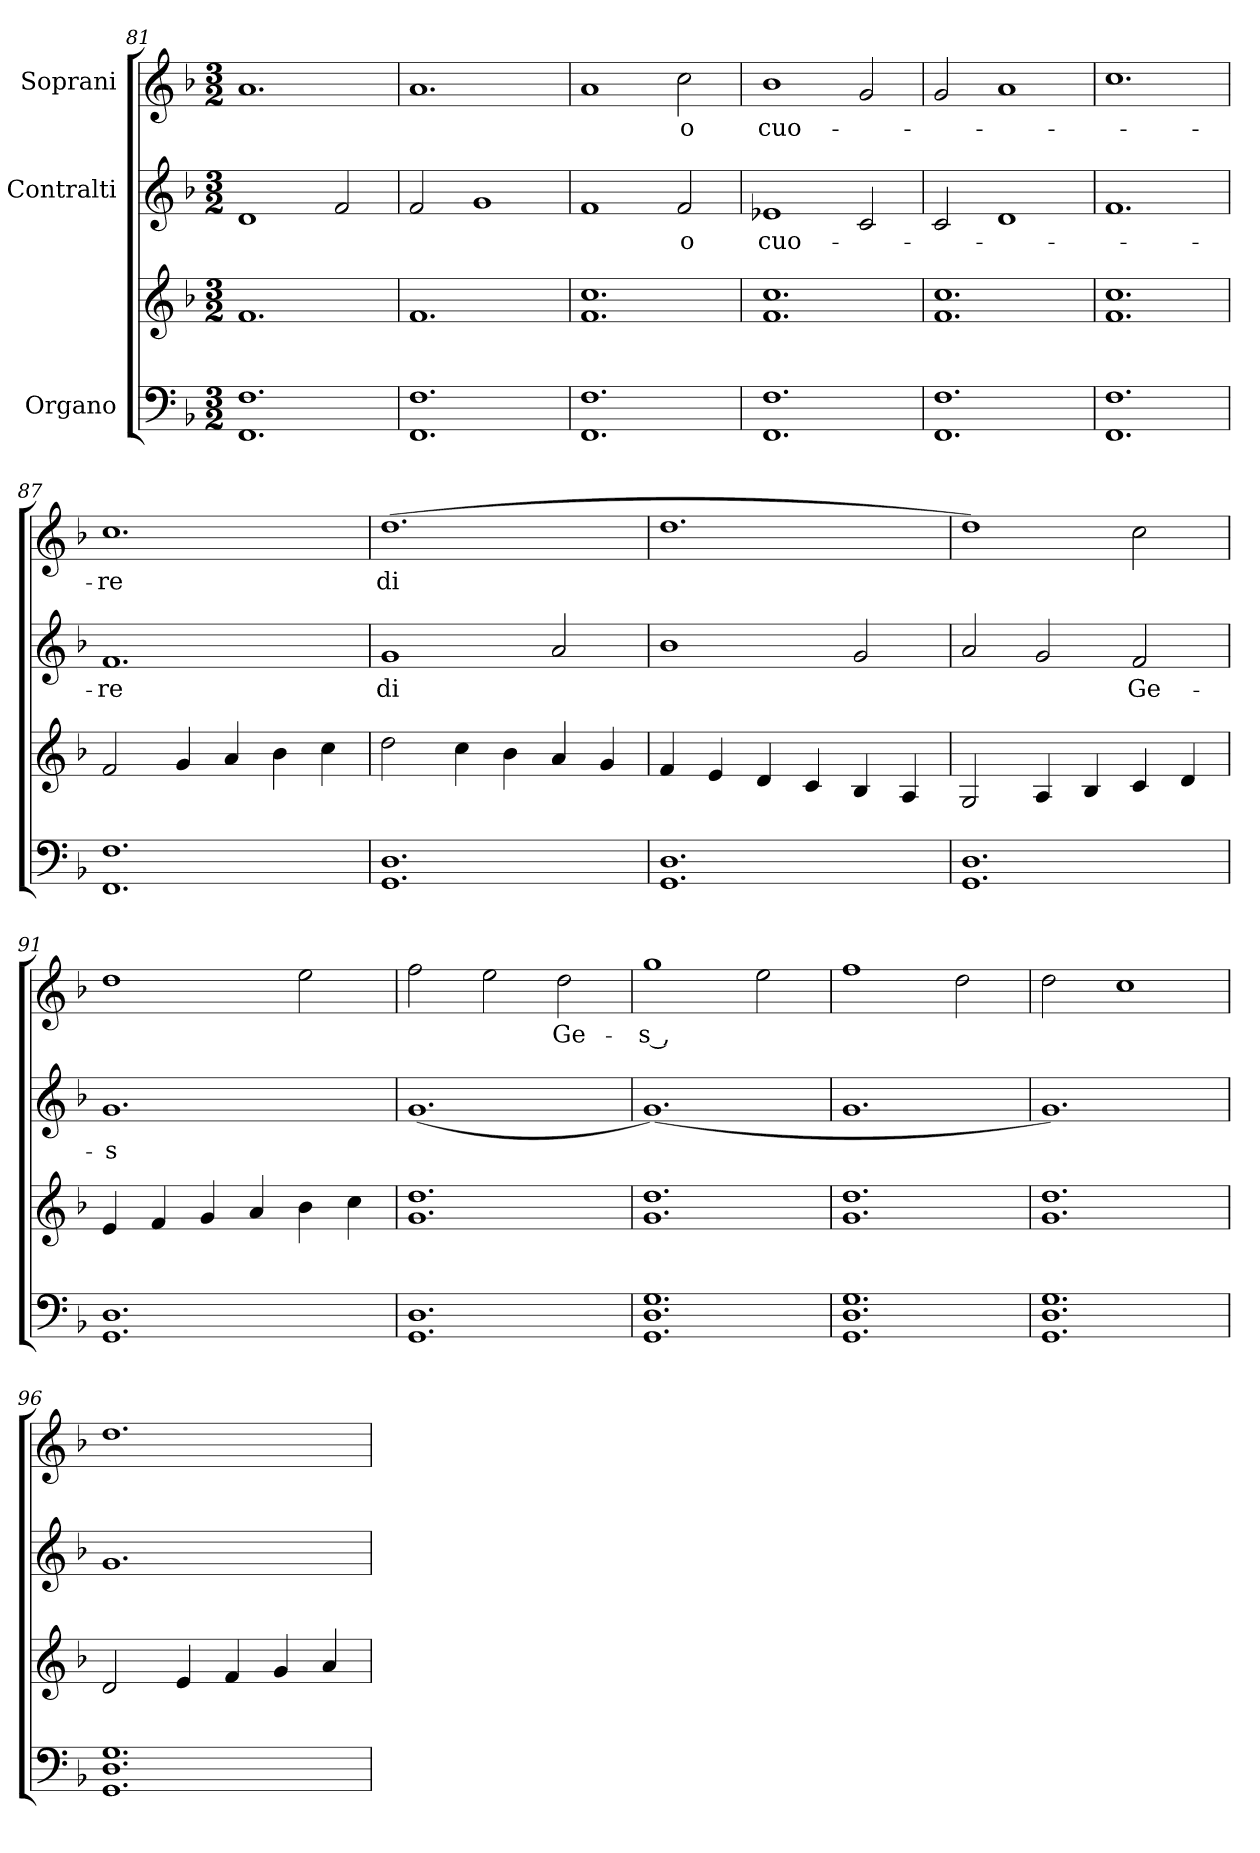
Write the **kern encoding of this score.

**kern	**kern	**kern	**text	**kern	**text
*part3	*part3	*part2	*part2	*part1	*part1
*staff4	*staff3	*staff2	*staff2	*staff1	*staff1
*I"Organo	*	*I"Contralti	*	*I"Soprani	*
*clefF4	*clefG2	*clefG2	*	*clefG2	*
*k[b-]	*k[b-]	*k[b-]	*	*k[b-]	*
*F:	*F:	*F:	*	*F:	*
*M3/2	*M3/2	*M3/2	*	*M3/2	*
=81	=81	=81	=81	=81	=81
1.FF 1.F	1.f	1d	.	1.a	.
.	.	2f/	.	.	.
=82	=82	=82	=82	=82	=82
1.FF 1.F	1.f	2f/	.	1.a	.
.	.	1g	.	.	.
!!LO:LB:g=z
=83	=83	=83	=83	=83	=83
1.FF 1.F	1.f 1.cc	1f	.	1a	.
!	!	!	!LO:LY:b	!	!LO:LY:b
.	.	2f/	o	2cc\	o
=84	=84	=84	=84	=84	=84
!	!	!	!LO:LY:b	!	!LO:LY:b
1.FF 1.F	1.f 1.cc	1e-X	cuo-	1b-	cuo-
.	.	2c/	.	2g/	.
=85	=85	=85	=85	=85	=85
1.FF 1.F	1.f 1.cc	2c/	.	2g/	.
.	.	1d	.	1a	.
=86	=86	=86	=86	=86	=86
1.FF 1.F	1.f 1.cc	1.f	.	1.cc	.
=87	=87	=87	=87	=87	=87
!	!	!	!LO:LY:b	!	!LO:LY:b
1.FF 1.F	2f/	1.f	-re	1.cc	-re
.	4g/	.	.	.	.
.	4a/	.	.	.	.
.	4b-\	.	.	.	.
.	4cc\	.	.	.	.
=88	=88	=88	=88	=88	=88
!	!	!	!LO:LY:b	!	!LO:LY:b
1.GG 1.D	2dd\	1g	di	(>1.dd	di
.	4cc\	.	.	.	.
.	4b-\	.	.	.	.
.	4a/	2a/	.	.	.
.	4g/	.	.	.	.
=89	=89	=89	=89	=89	=89
1.GG 1.D	4f/	1b-	.	1.dd	.
.	4e/	.	.	.	.
.	4d/	.	.	.	.
.	4c/	.	.	.	.
.	4B-/	2g/	.	.	.
.	4A/	.	.	.	.
=90	=90	=90	=90	=90	=90
1.GG 1.D	2G/	2a/	.	1dd)	.
.	4A/	2g/	.	.	.
.	4B-/	.	.	.	.
!	!	!	!LO:LY:b	!	!
.	4c/	2f/	Ge-	2cc\	.
.	4d/	.	.	.	.
=91	=91	=91	=91	=91	=91
!	!	!	!LO:LY:b:rj	!	!
1.GG 1.D	4e/	1.g	-s	1dd	.
.	4f/	.	.	.	.
.	4g/	.	.	.	.
.	4a/	.	.	.	.
.	4b-\	.	.	2ee\	.
.	4cc\	.	.	.	.
!!LO:LB:g=z
=92	=92	=92	=92	=92	=92
1.GG 1.D	1.g 1.dd	(<1.g	.	2ff\	.
.	.	.	.	2ee\	.
!	!	!	!	!	!LO:LY:b
.	.	.	.	2dd\	Ge-
=93	=93	=93	=93	=93	=93
!	!	!	!	!	!LO:LY:b:rj
1.GG 1.D 1.G	1.g 1.dd	(<1.g)	.	1gg	-s ,
.	.	.	.	2ee\	.
=94	=94	=94	=94	=94	=94
1.GG 1.D 1.G	1.g 1.dd	1.g	.	1ff	.
.	.	.	.	2dd\	.
=95	=95	=95	=95	=95	=95
1.GG 1.D 1.G	1.g 1.dd	1.g)	.	2dd\	.
.	.	.	.	1cc	.
=96	=96	=96	=96	=96	=96
1.GG 1.D 1.G	2d/	1.g	.	1.dd	.
.	4e/	.	.	.	.
.	4f/	.	.	.	.
.	4g/	.	.	.	.
.	4a/	.	.	.	.
=	=	=	=	=	=
*-	*-	*-	*-	*-	*-
